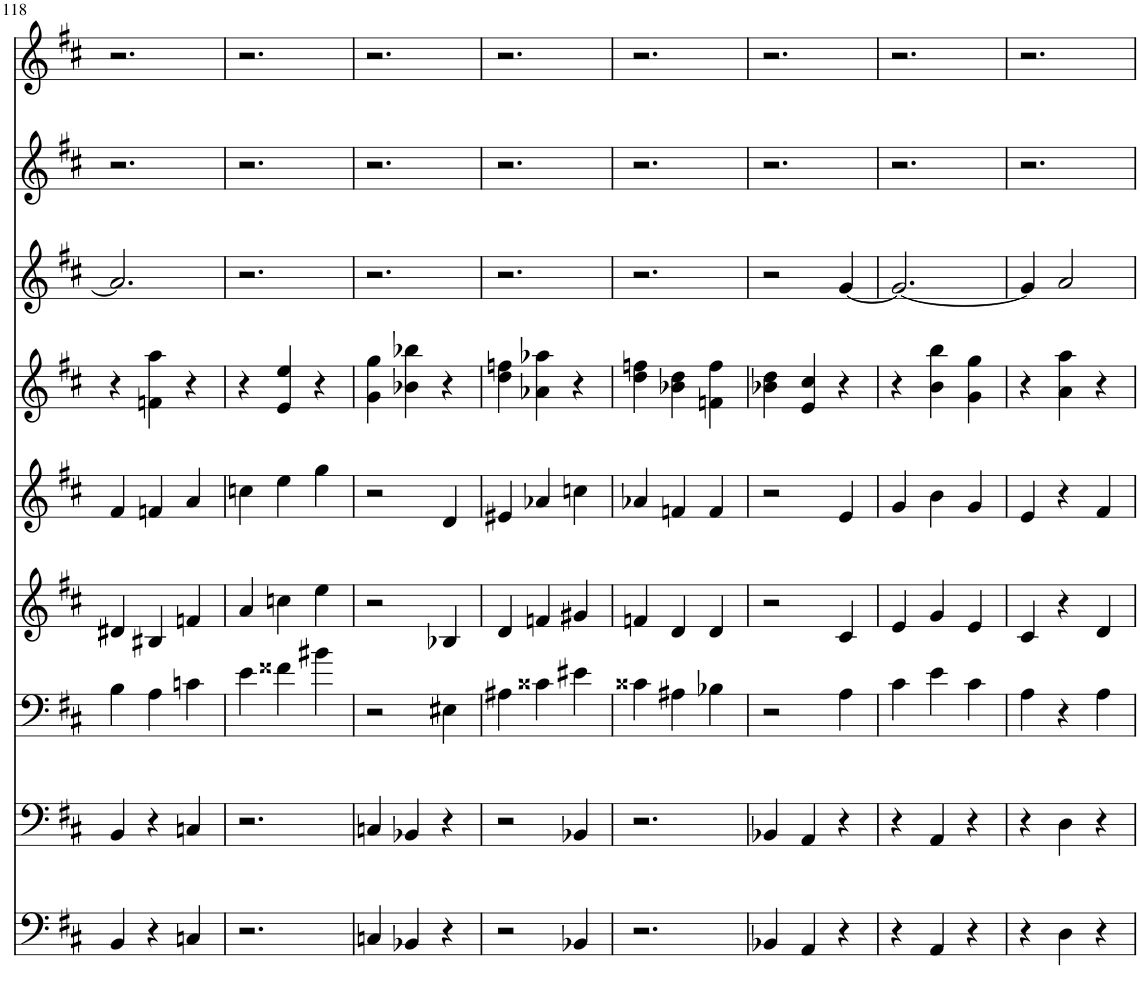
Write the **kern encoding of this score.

**kern	**kern	**kern	**kern	**kern	**kern	**kern	**kern	**kern
*part9	*part8	*part7	*part6	*part5	*part4	*part3	*part2	*part1
*staff9	*staff8	*staff7	*staff6	*staff5	*staff4	*staff3	*staff2	*staff1
*I"Double Bass	*I"Violoncello	*I"Viola	*I"Violine II	*I"Violin I	*I"Xylophone	*I"Trumpet	*I"French Horn	*I"Piccolo
*	*	*	*	*	*I'Xyl.	*I'Tpt	*I'Hn	*I'Picc
!!LO:PB:g=z
*clefF4	*clefF4	*clefF4	*clefG2	*clefG2	*clefG2	*clefG2	*clefG2	*clefG2
*	*	*	*	*	*	*Trd1c2	*Trd4c7	*Trd-7c-12
*k[f#c#]	*k[f#c#]	*k[f#c#]	*k[f#c#]	*k[f#c#]	*k[f#c#]	*k[f#c#]	*k[f#c#]	*k[f#c#]
*M3/4	*M3/4	*M3/4	*M3/4	*M3/4	*M3/4	*M3/4	*M3/4	*M3/4
=118	=118	=118	=118	=118	=118	=118	=118	=118
4BB/	4BB/	4B\	4d#X/	4f#/	4r	2.a/]	2.r	2.r
4r	4r	4A\	4B#X/	4fn/	4fn\ 4aa\	.	.	.
4Cn/	4Cn/	4cn\	4fn/	4a/	4r	.	.	.
=119	=119	=119	=119	=119	=119	=119	=119	=119
2.r	2.r	4e\	4a/	4ccn\	4r	2.r	2.r	2.r
.	.	4f##X\	4ccn\	4ee\	4e/ 4ee/	.	.	.
.	.	4b#X\	4ee\	4gg\	4r	.	.	.
=120	=120	=120	=120	=120	=120	=120	=120	=120
4Cn/	4Cn/	2r	2r	2r	4g\ 4gg\	2.r	2.r	2.r
4BB-X/	4BB-X/	.	.	.	4b-X\ 4bb-X\	.	.	.
4r	4r	4E#X\	4B-X/	4d/	4r	.	.	.
=121	=121	=121	=121	=121	=121	=121	=121	=121
2r	2r	4A#X\	4d/	4e#X/	4dd\ 4ffn\	2.r	2.r	2.r
.	.	4c##X\	4fn/	4a-X/	4a-X\ 4aa-X\	.	.	.
4BB-X/	4BB-X/	4e#X\	4g#X/	4ccn\	4r	.	.	.
=122	=122	=122	=122	=122	=122	=122	=122	=122
2.r	2.r	4c##X\	4fn/	4a-X/	4dd\ 4ffn\	2.r	2.r	2.r
.	.	4A#X\	4d/	4fn/	4b-X\ 4dd\	.	.	.
.	.	4B-X\	4d/	4f/	4fn\ 4ff\	.	.	.
=123	=123	=123	=123	=123	=123	=123	=123	=123
4BB-X/	4BB-X/	2r	2r	2r	4b-X\ 4dd\	2r	2.r	2.r
4AA/	4AA/	.	.	.	4e/ 4cc#/	.	.	.
4r	4r	4A\	4c#/	4e/	4r	[4g/	.	.
=124	=124	=124	=124	=124	=124	=124	=124	=124
4r	4r	4c#\	4e/	4g/	4r	2.g/_	2.r	2.r
4AA/	4AA/	4e\	4g/	4b\	4b\ 4bb\	.	.	.
4r	4r	4c#\	4e/	4g/	4g\ 4gg\	.	.	.
=125	=125	=125	=125	=125	=125	=125	=125	=125
4r	4r	4A\	4c#/	4e/	4r	4g/]	2.r	2.r
4D\	4D\	4r	4r	4r	4a\ 4aa\	2a/	.	.
4r	4r	4A\	4d/	4f#/	4r	.	.	.
=	=	=	=	=	=	=	=	=
*-	*-	*-	*-	*-	*-	*-	*-	*-
